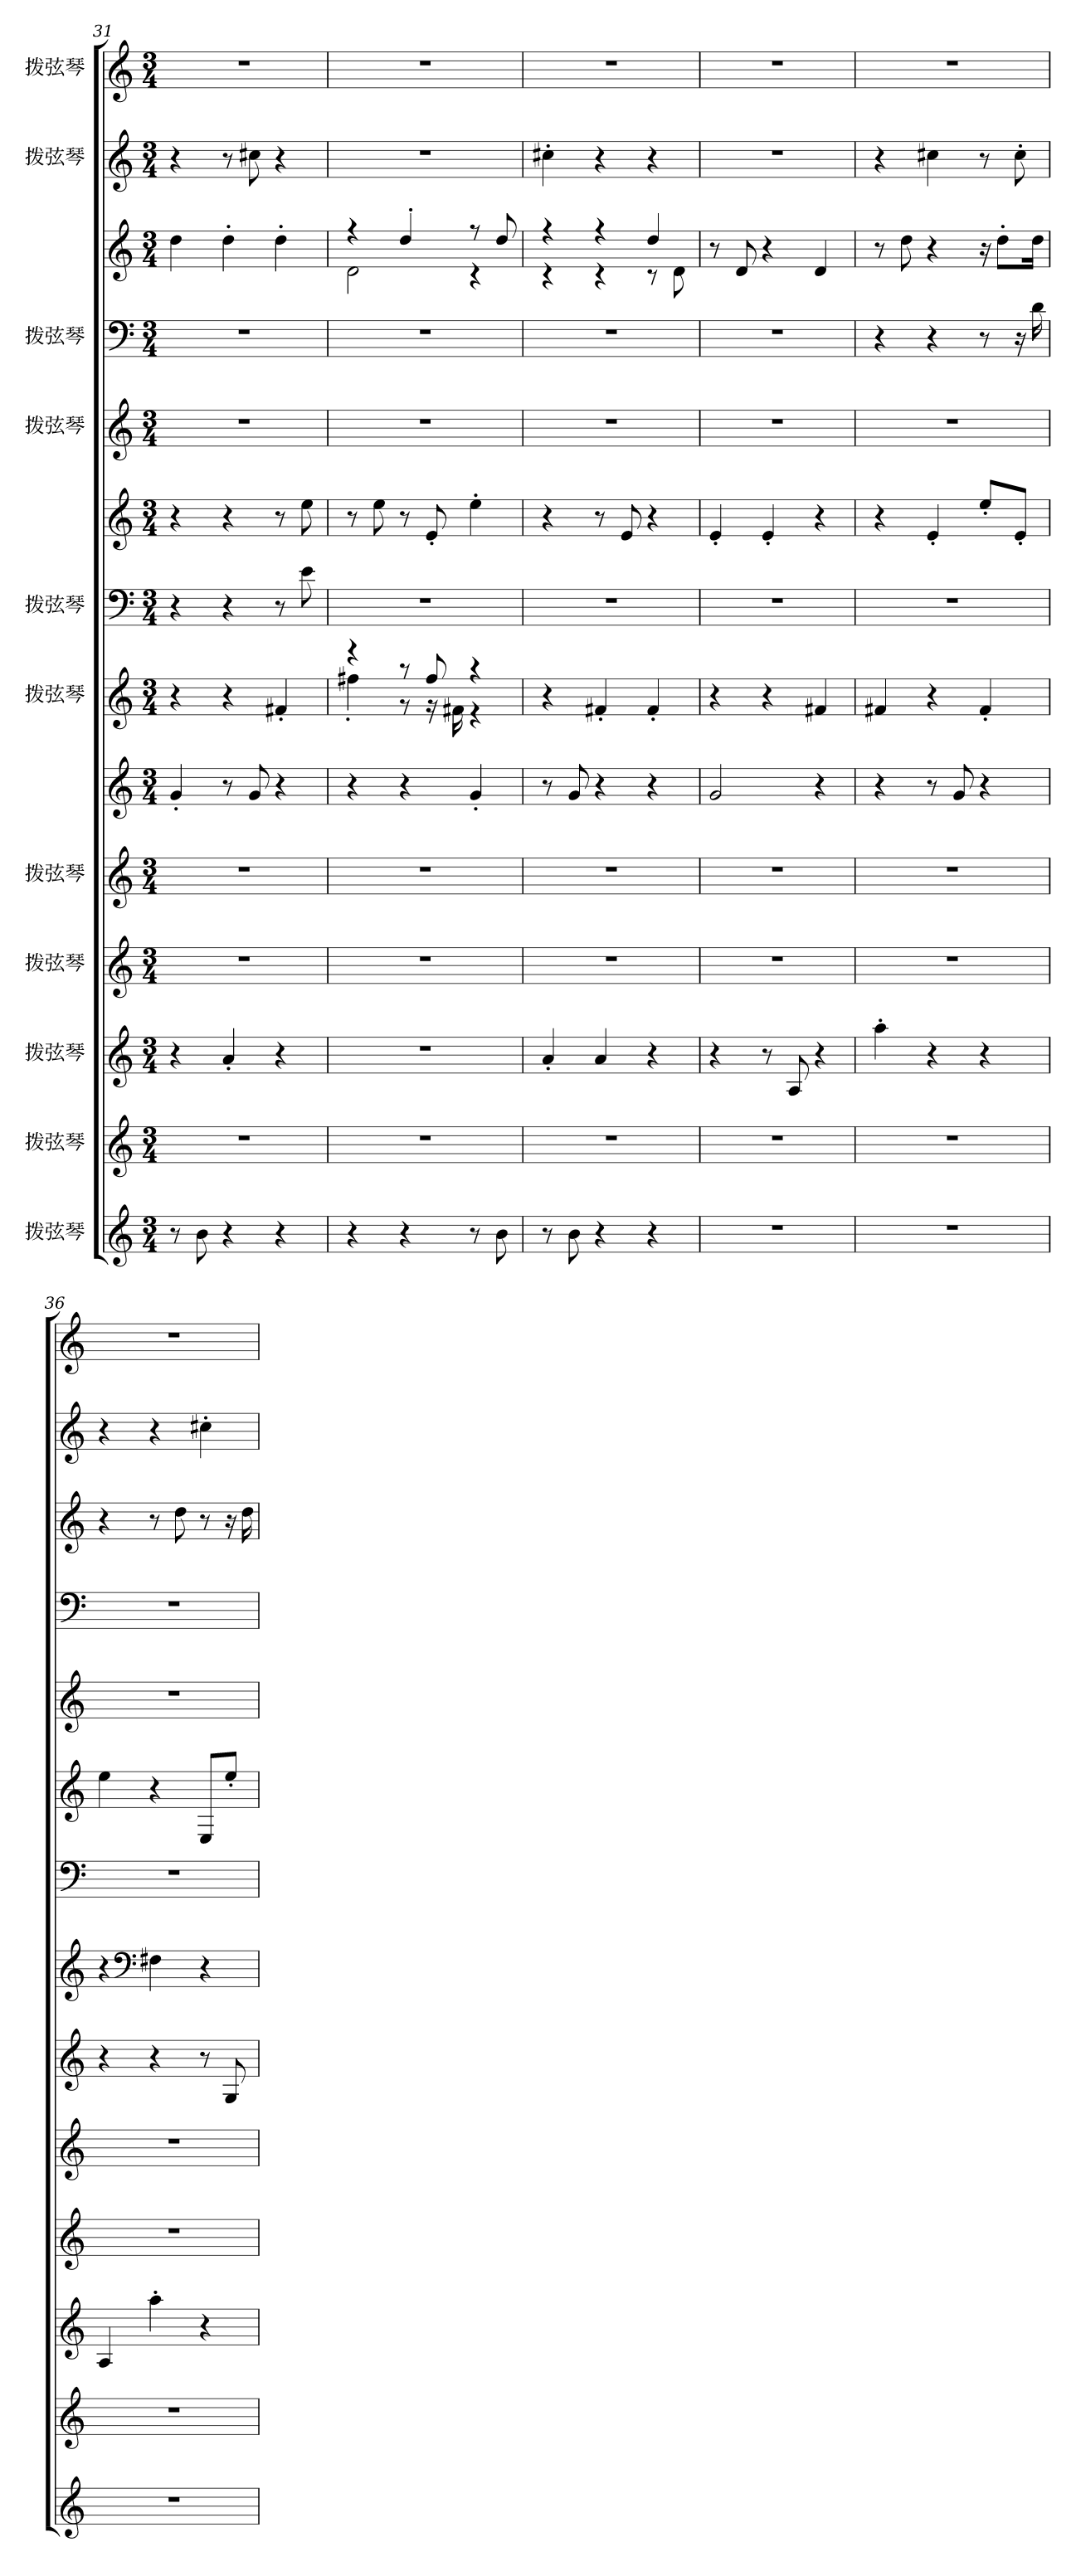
**kern	**kern	**kern	**kern	**kern	**kern	**kern	**kern	**kern	**kern	**kern	**kern	**kern	**kern
*part11	*part10	*part9	*part8	*part7	*part7	*part6	*part5	*part5	*part4	*part3	*part3	*part2	*part1
*staff14	*staff13	*staff12	*staff11	*staff10	*staff9	*staff8	*staff7	*staff6	*staff5	*staff4	*staff3	*staff2	*staff1
*I"拨弦琴	*I"拨弦琴	*I"拨弦琴	*I"拨弦琴	*I"拨弦琴	*	*I"拨弦琴	*I"拨弦琴	*	*I"拨弦琴	*I"拨弦琴	*	*I"拨弦琴	*I"拨弦琴
*clefG2	*clefG2	*clefG2	*clefG2	*clefG2	*clefG2	*clefG2	*clefF4	*clefG2	*clefG2	*clefF4	*clefG2	*clefG2	*clefG2
*k[]	*k[]	*k[]	*k[]	*k[]	*k[]	*k[]	*k[]	*k[]	*k[]	*k[]	*k[]	*k[]	*k[]
*M3/4	*M3/4	*M3/4	*M3/4	*M3/4	*M3/4	*M3/4	*M3/4	*M3/4	*M3/4	*M3/4	*M3/4	*M3/4	*M3/4
=31	=31	=31	=31	=31	=31	=31	=31	=31	=31	=31	=31	=31	=31
8r	2.r	4r	2.r	2.r	4g'/	4r	4r	4r	2.r	2.r	4dd\	4r	2.r
8b\	.	.	.	.	.	.	.	.	.	.	.	.	.
4r	.	4a'/	.	.	8r	4r	4r	4r	.	.	4dd'\	8r	.
.	.	.	.	.	8g/	.	.	.	.	.	.	8cc#X\	.
4r	.	4r	.	.	4r	4f#X'/	8r	8r	.	.	4dd'\	4r	.
.	.	.	.	.	.	.	8e\	8ee\	.	.	.	.	.
=32	=32	=32	=32	=32	=32	=32	=32	=32	=32	=32	=32	=32	=32
*	*	*	*	*	*	*^	*	*	*	*	*^	*	*
4r	2.r	2.r	2.r	2.r	4r	4r	4ff#X'\	2.r	8r	2.r	2.r	4r	2d\	2.r	2.r
.	.	.	.	.	.	.	.	.	8ee\	.	.	.	.	.	.
4r	.	.	.	.	4r	8r	8r	.	8r	.	.	4dd'/	.	.	.
.	.	.	.	.	.	8ff#/	16r	.	8e'/	.	.	.	.	.	.
.	.	.	.	.	.	.	16f#X\	.	.	.	.	.	.	.	.
8r	.	.	.	.	4g'/	4r	4r	.	4ee'\	.	.	8r	4r	.	.
8b\	.	.	.	.	.	.	.	.	.	.	.	8dd/	.	.	.
*	*	*	*	*	*	*v	*v	*	*	*	*	*	*	*	*
=33	=33	=33	=33	=33	=33	=33	=33	=33	=33	=33	=33	=33	=33	=33
8r	2.r	4a'/	2.r	2.r	8r	4r	2.r	4r	2.r	2.r	4r	4r	4cc#X'\	2.r
8b\	.	.	.	.	8g/	.	.	.	.	.	.	.	.	.
4r	.	4a/	.	.	4r	4f#X'/	.	8r	.	.	4r	4r	4r	.
.	.	.	.	.	.	.	.	8e/	.	.	.	.	.	.
4r	.	4r	.	.	4r	4f#'/	.	4r	.	.	4dd/	8r	4r	.
.	.	.	.	.	.	.	.	.	.	.	.	8d\	.	.
*	*	*	*	*	*	*	*	*	*	*	*v	*v	*	*
!!LO:PB:g=z
=34	=34	=34	=34	=34	=34	=34	=34	=34	=34	=34	=34	=34	=34
2.r	2.r	4r	2.r	2.r	2g/	4r	2.r	4e'/	2.r	2.r	8r	2.r	2.r
.	.	.	.	.	.	.	.	.	.	.	8d/	.	.
.	.	8r	.	.	.	4r	.	4e'/	.	.	4r	.	.
.	.	8A/	.	.	.	.	.	.	.	.	.	.	.
.	.	4r	.	.	4r	4f#X/	.	4r	.	.	4d/	.	.
=35	=35	=35	=35	=35	=35	=35	=35	=35	=35	=35	=35	=35	=35
2.r	2.r	4aa'\	2.r	2.r	4r	4f#X/	2.r	4r	2.r	4r	8r	4r	2.r
.	.	.	.	.	.	.	.	.	.	.	8dd\	.	.
.	.	4r	.	.	8r	4r	.	4e'/	.	4r	4r	4cc#X\	.
.	.	.	.	.	8g/	.	.	.	.	.	.	.	.
.	.	4r	.	.	4r	4f#'/	.	8ee'/L	.	8r	16r	8r	.
.	.	.	.	.	.	.	.	.	.	.	8dd'\L	.	.
.	.	.	.	.	.	.	.	8e'/J	.	16r	.	8cc#'\	.
.	.	.	.	.	.	.	.	.	.	16d\	16dd\Jk	.	.
=36	=36	=36	=36	=36	=36	=36	=36	=36	=36	=36	=36	=36	=36
2.r	2.r	4A/	2.r	2.r	4r	4r	2.r	4ee\	2.r	2.r	4r	4r	2.r
*	*	*	*	*	*	*clefF4	*	*	*	*	*	*	*
.	.	4aa'\	.	.	4r	4F#X\	.	4r	.	.	8r	4r	.
.	.	.	.	.	.	.	.	.	.	.	8dd\	.	.
.	.	4r	.	.	8r	4r	.	8E/L	.	.	8r	4cc#X'\	.
.	.	.	.	.	8G/	.	.	8ee'/J	.	.	16r	.	.
.	.	.	.	.	.	.	.	.	.	.	16dd\	.	.
=	=	=	=	=	=	=	=	=	=	=	=	=	=
*-	*-	*-	*-	*-	*-	*-	*-	*-	*-	*-	*-	*-	*-
